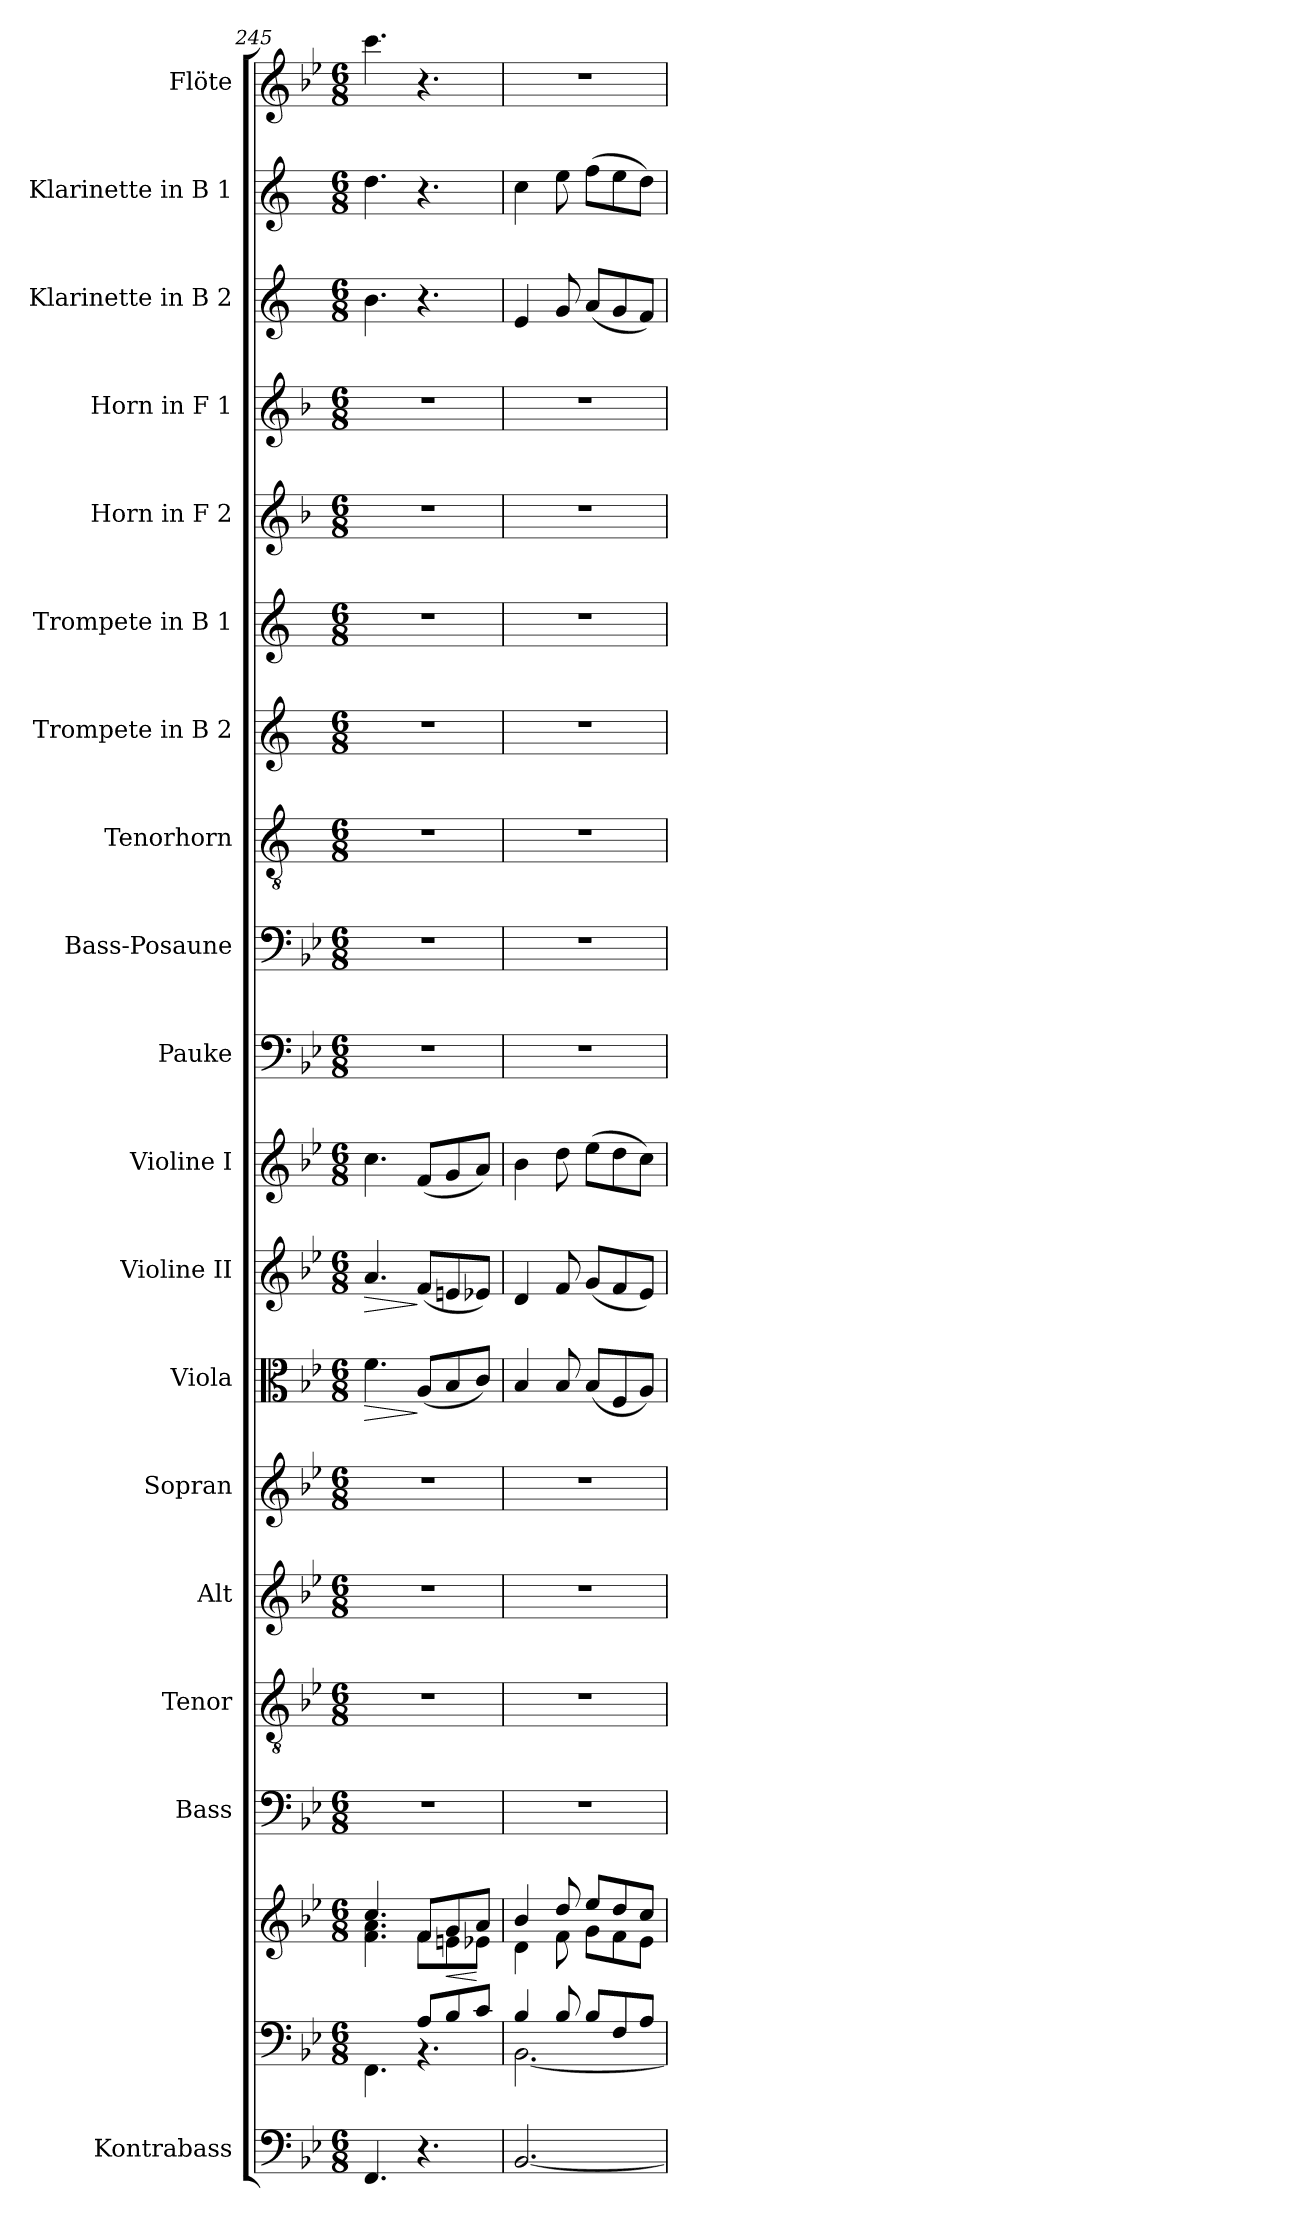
**kern	**kern	**kern	**dynam	**kern	**kern	**kern	**kern	**kern	**dynam	**kern	**dynam	**kern	**kern	**kern	**kern	**kern	**kern	**kern	**kern	**kern	**kern	**kern
*part19	*part18	*part18	*part18	*part17	*part16	*part15	*part14	*part13	*part13	*part12	*part12	*part11	*part10	*part9	*part8	*part7	*part6	*part5	*part4	*part3	*part2	*part1
*staff20	*staff19	*staff18	*staff18/19	*staff17	*staff16	*staff15	*staff14	*staff13	*staff13	*staff12	*staff12	*staff11	*staff10	*staff9	*staff8	*staff7	*staff6	*staff5	*staff4	*staff3	*staff2	*staff1
*I"Kontrabass	*	*	*	*I"Bass	*I"Tenor	*I"Alt	*I"Sopran	*I"Viola	*	*I"Violine II	*	*I"Violine I	*I"Pauke	*I"Bass-Posaune	*I"Tenorhorn	*I"Trompete in B 2	*I"Trompete in B 1	*I"Horn in F 2	*I"Horn in F 1	*I"Klarinette in B 2	*I"Klarinette in B 1	*I"Flöte
*I'Kb.	*	*	*	*I'B	*I'T	*I'A	*I'S	*I'Vla.	*	*I'Vl. II	*	*I'Vl. I	*I'Pk.	*I'B. Pos.	*I'T	*	*	*I'Hrn. 2	*I'Hrn. 1	*	*	*I'Fl.
*clefF4	*clefF4	*clefG2	*	*clefF4	*clefGv2	*clefG2	*clefG2	*clefC3	*	*clefG2	*	*clefG2	*clefF4	*clefF4	*clefGv2	*clefG2	*clefG2	*clefG2	*clefG2	*clefG2	*clefG2	*clefG2
*ITrd7c12	*	*	*	*	*	*	*	*	*	*	*	*	*	*	*ITrd1c2	*ITrd1c2	*ITrd1c2	*ITrd4c7	*ITrd4c7	*ITrd1c2	*ITrd1c2	*
*k[b-e-]	*k[b-e-]	*k[b-e-]	*	*k[b-e-]	*k[b-e-]	*k[b-e-]	*k[b-e-]	*k[b-e-]	*	*k[b-e-]	*	*k[b-e-]	*k[b-e-]	*k[b-e-]	*k[b-e-]	*k[b-e-]	*k[b-e-]	*k[b-e-]	*k[b-e-]	*k[b-e-]	*k[b-e-]	*k[b-e-]
*B-:	*B-:	*B-:	*	*B-:	*B-:	*B-:	*B-:	*B-:	*	*B-:	*	*B-:	*B-:	*B-:	*B-:	*B-:	*B-:	*B-:	*B-:	*B-:	*B-:	*B-:
*M6/8	*M6/8	*M6/8	*	*M6/8	*M6/8	*M6/8	*M6/8	*M6/8	*	*M6/8	*	*M6/8	*M6/8	*M6/8	*M6/8	*M6/8	*M6/8	*M6/8	*M6/8	*M6/8	*M6/8	*M6/8
=245	=245	=245	=245	=245	=245	=245	=245	=245	=245	=245	=245	=245	=245	=245	=245	=245	=245	=245	=245	=245	=245	=245
*	*^	*^	*	*	*	*	*	*	*	*	*	*	*	*	*	*	*	*	*	*	*	*
!	!	!	!	!	!	!	!	!	!	!	!LO:HP:b	!	!LO:HP:b	!	!	!	!	!	!	!	!	!	!	!
4.FFF/	4.ryy	4.FF\	4.cc/	4.f\ 4.a\	.	2.r	2.r	2.r	2.r	4.f\	>	4.a/	>	4.cc\	2.r	2.r	2.r	2.r	2.r	2.r	2.r	4.a\	4.cc\	4.ccc\
4.r	8A/L	4.rBB	8f/L	8f\L	.	.	.	.	.	(<8A/L	]	(<8f/L	]	(<8f/L	.	.	.	.	.	.	.	4.r	4.r	4.r
!	!	!	!	!	!LO:HP:b	!	!	!	!	!	!	!	!	!	!	!	!	!	!	!	!	!	!	!
.	8B-/	.	8g/	8en\	<	.	.	.	.	8B-/	.	8en/	.	8g/	.	.	.	.	.	.	.	.	.	.
.	8c/J	.	8a/J	8e-X\J	[	.	.	.	.	8c/J)	.	8e-X/J)	.	8a/J)	.	.	.	.	.	.	.	.	.	.
=246	=246	=246	=246	=246	=246	=246	=246	=246	=246	=246	=246	=246	=246	=246	=246	=246	=246	=246	=246	=246	=246	=246	=246	=246
[2.BBB-/	4B-/	[<2.BB-\	4b-/	4d\	.	2.r	2.r	2.r	2.r	4B-/	.	4d/	.	4b-\	2.r	2.r	2.r	2.r	2.r	2.r	2.r	4d/	4b-\	2.r
.	8B-/	.	8dd/	8f\	.	.	.	.	.	8B-/	.	8f/	.	8dd\	.	.	.	.	.	.	.	8f/	8dd\	.
.	8B-/L	.	8ee-/L	8g\L	.	.	.	.	.	(<8B-/L	.	(<8g/L	.	(>8ee-\L	.	.	.	.	.	.	.	(<8g/L	(>8ee-\L	.
.	8F/	.	8dd/	8f\	.	.	.	.	.	8F/	.	8f/	.	8dd\	.	.	.	.	.	.	.	8f/	8dd\	.
.	8A/J	.	8cc/J	8e-\J	.	.	.	.	.	8A/J)	.	8e-/J)	.	8cc\J)	.	.	.	.	.	.	.	8e-/J)	8cc\J)	.
*	*v	*v	*	*	*	*	*	*	*	*	*	*	*	*	*	*	*	*	*	*	*	*	*	*
*	*	*v	*v	*	*	*	*	*	*	*	*	*	*	*	*	*	*	*	*	*	*	*	*
=	=	=	=	=	=	=	=	=	=	=	=	=	=	=	=	=	=	=	=	=	=	=
*-	*-	*-	*-	*-	*-	*-	*-	*-	*-	*-	*-	*-	*-	*-	*-	*-	*-	*-	*-	*-	*-	*-
